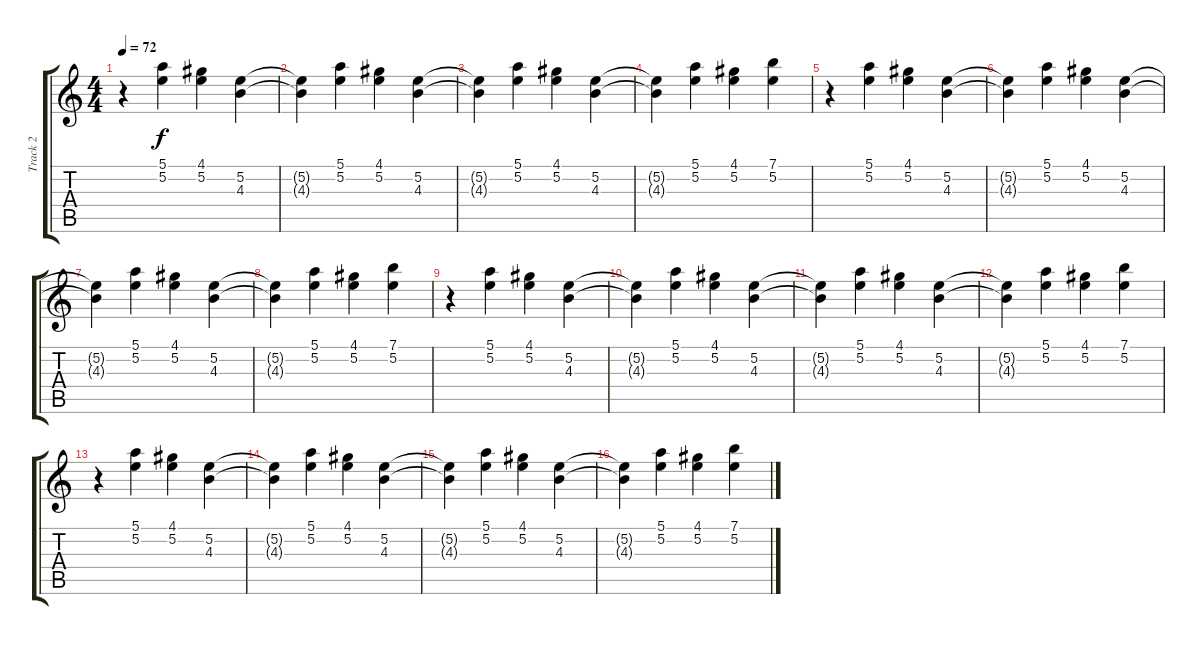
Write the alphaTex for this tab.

\track ("Track 2" "Track 2") {instrument electricguitarclean}
\staff {score tabs}
\tuning (E4 B3 G3 D3 A2 E2) {hide}
\ts (4 4)
\tempo 72
\clef g2
\ks c
r.4{dy f} (5.1 5.2).4 (4.1 5.2).4 (5.2 4.3).4 |
(5.2{t} 4.3{t}).4 (5.1 5.2).4 (4.1 5.2).4 (5.2 4.3).4 |
(5.2{t} 4.3{t}).4 (5.1 5.2).4 (4.1 5.2).4 (5.2 4.3).4 |
(5.2{t} 4.3{t}).4 (5.1 5.2).4 (4.1 5.2).4 (7.1 5.2).4 |
r.4 (5.1 5.2).4 (4.1 5.2).4 (5.2 4.3).4 |
(5.2{t} 4.3{t}).4 (5.1 5.2).4 (4.1 5.2).4 (5.2 4.3).4 |
(5.2{t} 4.3{t}).4 (5.1 5.2).4 (4.1 5.2).4 (5.2 4.3).4 |
(5.2{t} 4.3{t}).4 (5.1 5.2).4 (4.1 5.2).4 (7.1 5.2).4 |
r.4 (5.1 5.2).4 (4.1 5.2).4 (5.2 4.3).4 |
(5.2{t} 4.3{t}).4 (5.1 5.2).4 (4.1 5.2).4 (5.2 4.3).4 |
(5.2{t} 4.3{t}).4 (5.1 5.2).4 (4.1 5.2).4 (5.2 4.3).4 |
(5.2{t} 4.3{t}).4 (5.1 5.2).4 (4.1 5.2).4 (7.1 5.2).4 |
r.4 (5.1 5.2).4 (4.1 5.2).4 (5.2 4.3).4 |
(5.2{t} 4.3{t}).4 (5.1 5.2).4 (4.1 5.2).4 (5.2 4.3).4 |
(5.2{t} 4.3{t}).4 (5.1 5.2).4 (4.1 5.2).4 (5.2 4.3).4 |
(5.2{t} 4.3{t}).4 (5.1 5.2).4 (4.1 5.2).4 (7.1 5.2).4
